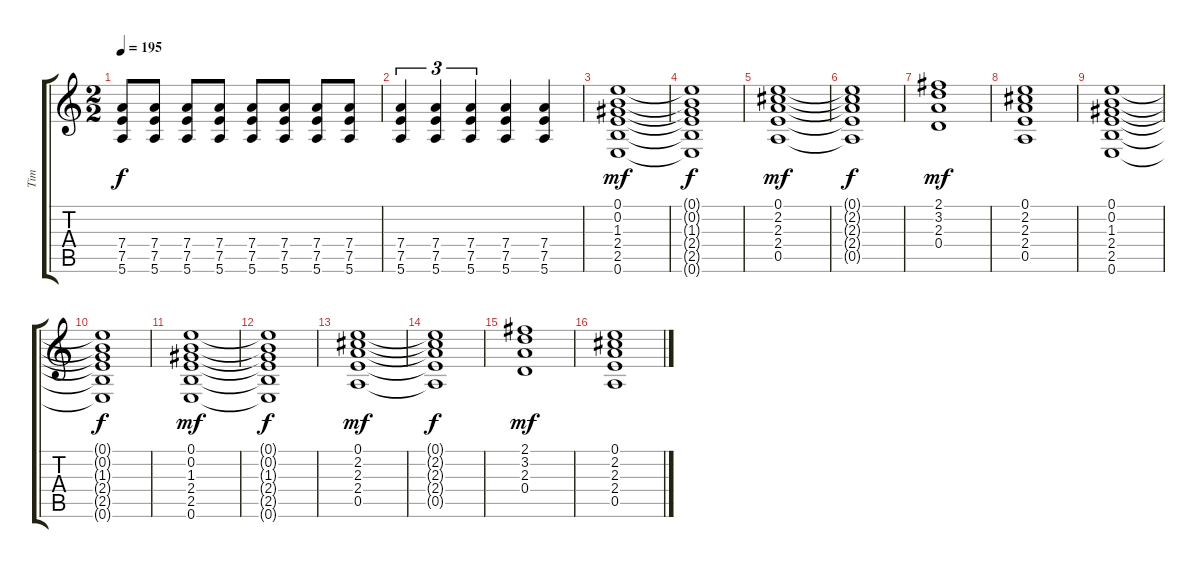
\track ("Tim" "Tim") {instrument distortionguitar}
\staff {score tabs}
\tuning (E4 B3 G3 D3 A2 E2) {hide}
\ts (2 2)
\tempo 195
\clef g2
\ks c
(7.4 7.5 5.6).8{dy f} (7.4 7.5 5.6).8 (7.4 7.5 5.6).8 (7.4 7.5 5.6).8 (7.4 7.5 5.6).8 (7.4 7.5 5.6).8 (7.4 7.5 5.6).8 (7.4 7.5 5.6).8 |
(7.4 7.5 5.6).4{tu (3 2)} (7.4 7.5 5.6).4{tu (3 2)} (7.4 7.5 5.6).4{tu (3 2)} (7.4 7.5 5.6).4 (7.4 7.5 5.6).4 |
(0.1 0.2 1.3 2.4 2.5 0.6).1{dy mf} |
(0.1{t} 0.2{t} 1.3{t} 2.4{t} 2.5{t} 0.6{t}).1{dy f} |
(0.1 2.2 2.3 2.4 0.5).1{dy mf} |
(0.1{t} 2.2{t} 2.3{t} 2.4{t} 0.5{t}).1{dy f} |
(2.1 3.2 2.3 0.4).1{dy mf} |
(0.1 2.2 2.3 2.4 0.5).1 |
(0.1 0.2 1.3 2.4 2.5 0.6).1 |
(0.1{t} 0.2{t} 1.3{t} 2.4{t} 2.5{t} 0.6{t}).1{dy f} |
(0.1 0.2 1.3 2.4 2.5 0.6).1{dy mf} |
(0.1{t} 0.2{t} 1.3{t} 2.4{t} 2.5{t} 0.6{t}).1{dy f} |
(0.1 2.2 2.3 2.4 0.5).1{dy mf} |
(0.1{t} 2.2{t} 2.3{t} 2.4{t} 0.5{t}).1{dy f} |
(2.1 3.2 2.3 0.4).1{dy mf} |
(0.1 2.2 2.3 2.4 0.5).1
